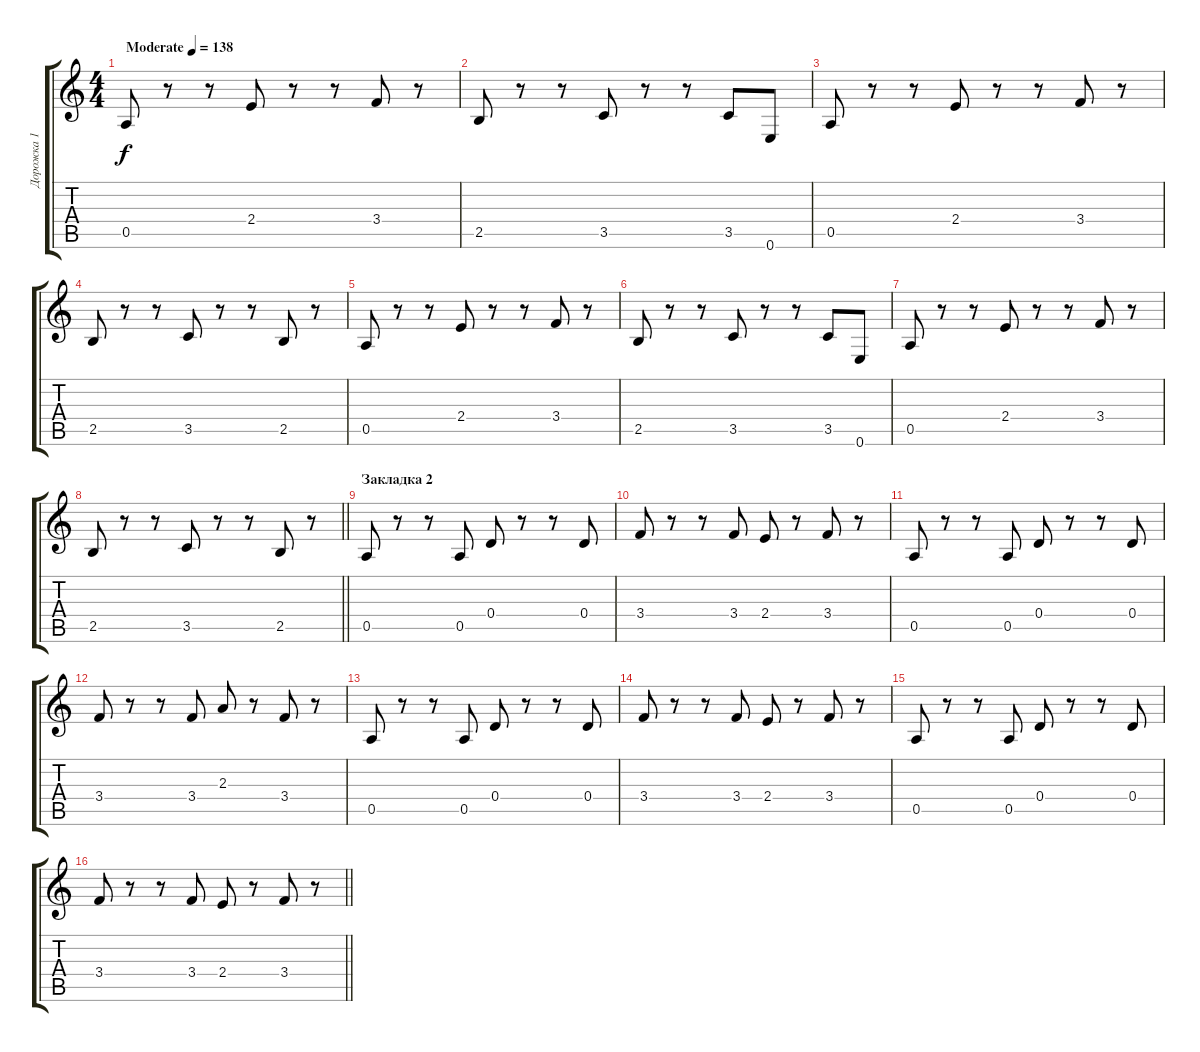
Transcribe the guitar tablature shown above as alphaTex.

\track ("Дорожка 1" "Дорожка 1") {instrument distortionguitar}
\staff {score tabs}
\tuning (E4 B3 G3 D3 A2 E2) {hide}
\ts (4 4)
\tempo (138 "Moderate")
\clef g2
\ks c
0.5.8{dy f instrument distortionguitar} r.8 r.8 2.4.8 r.8 r.8 3.4.8 r.8 |
2.5.8 r.8 r.8 3.5.8 r.8 r.8 3.5.8 0.6.8 |
0.5.8 r.8 r.8 2.4.8 r.8 r.8 3.4.8 r.8 |
2.5.8 r.8 r.8 3.5.8 r.8 r.8 2.5.8 r.8 |
0.5.8 r.8 r.8 2.4.8 r.8 r.8 3.4.8 r.8 |
2.5.8 r.8 r.8 3.5.8 r.8 r.8 3.5.8 0.6.8 |
0.5.8 r.8 r.8 2.4.8 r.8 r.8 3.4.8 r.8 |
\barLineRight lightlight
2.5.8 r.8 r.8 3.5.8 r.8 r.8 2.5.8 r.8 |
\section ("" "Закладка 2")
0.5.8 r.8 r.8 0.5.8 0.4.8 r.8 r.8 0.4.8 |
3.4.8 r.8 r.8 3.4.8 2.4.8 r.8 3.4.8 r.8 |
0.5.8 r.8 r.8 0.5.8 0.4.8 r.8 r.8 0.4.8 |
3.4.8 r.8 r.8 3.4.8 2.3.8 r.8 3.4.8 r.8 |
0.5.8 r.8 r.8 0.5.8 0.4.8 r.8 r.8 0.4.8 |
3.4.8 r.8 r.8 3.4.8 2.4.8 r.8 3.4.8 r.8 |
0.5.8 r.8 r.8 0.5.8 0.4.8 r.8 r.8 0.4.8 |
\barLineRight lightlight
3.4.8 r.8 r.8 3.4.8 2.4.8 r.8 3.4.8 r.8
